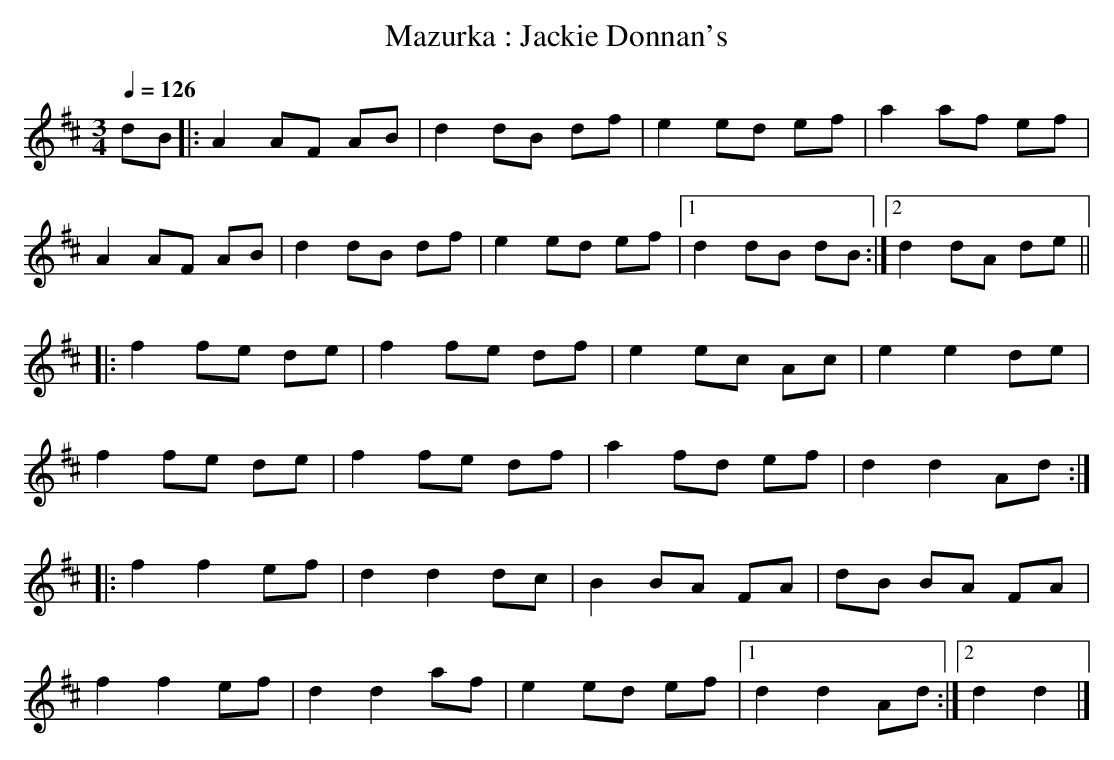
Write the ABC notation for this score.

X:1
T:Mazurka : Jackie Donnan's
M:3/4
Q:1/4=126
K:D
dB|:A2 AF AB|d2 dB df|e2 ed ef|a2 af ef|
A2 AF AB|d2 dB df|e2 ed ef|1 d2 dB dB:|2 d2 dA de||
|:f2 fe de|f2 fe df|e2 ec Ac|e2 e2 de|
f2 fe de|f2 fe df|a2 fd ef|d2 d2 Ad:|
|:f2 f2 ef|d2 d2 dc|B2 BA FA|dB BA FA|
f2 f2 ef|d2 d2 af|e2 ed ef|1 d2 d2 Ad:|2 d2 d2|]
